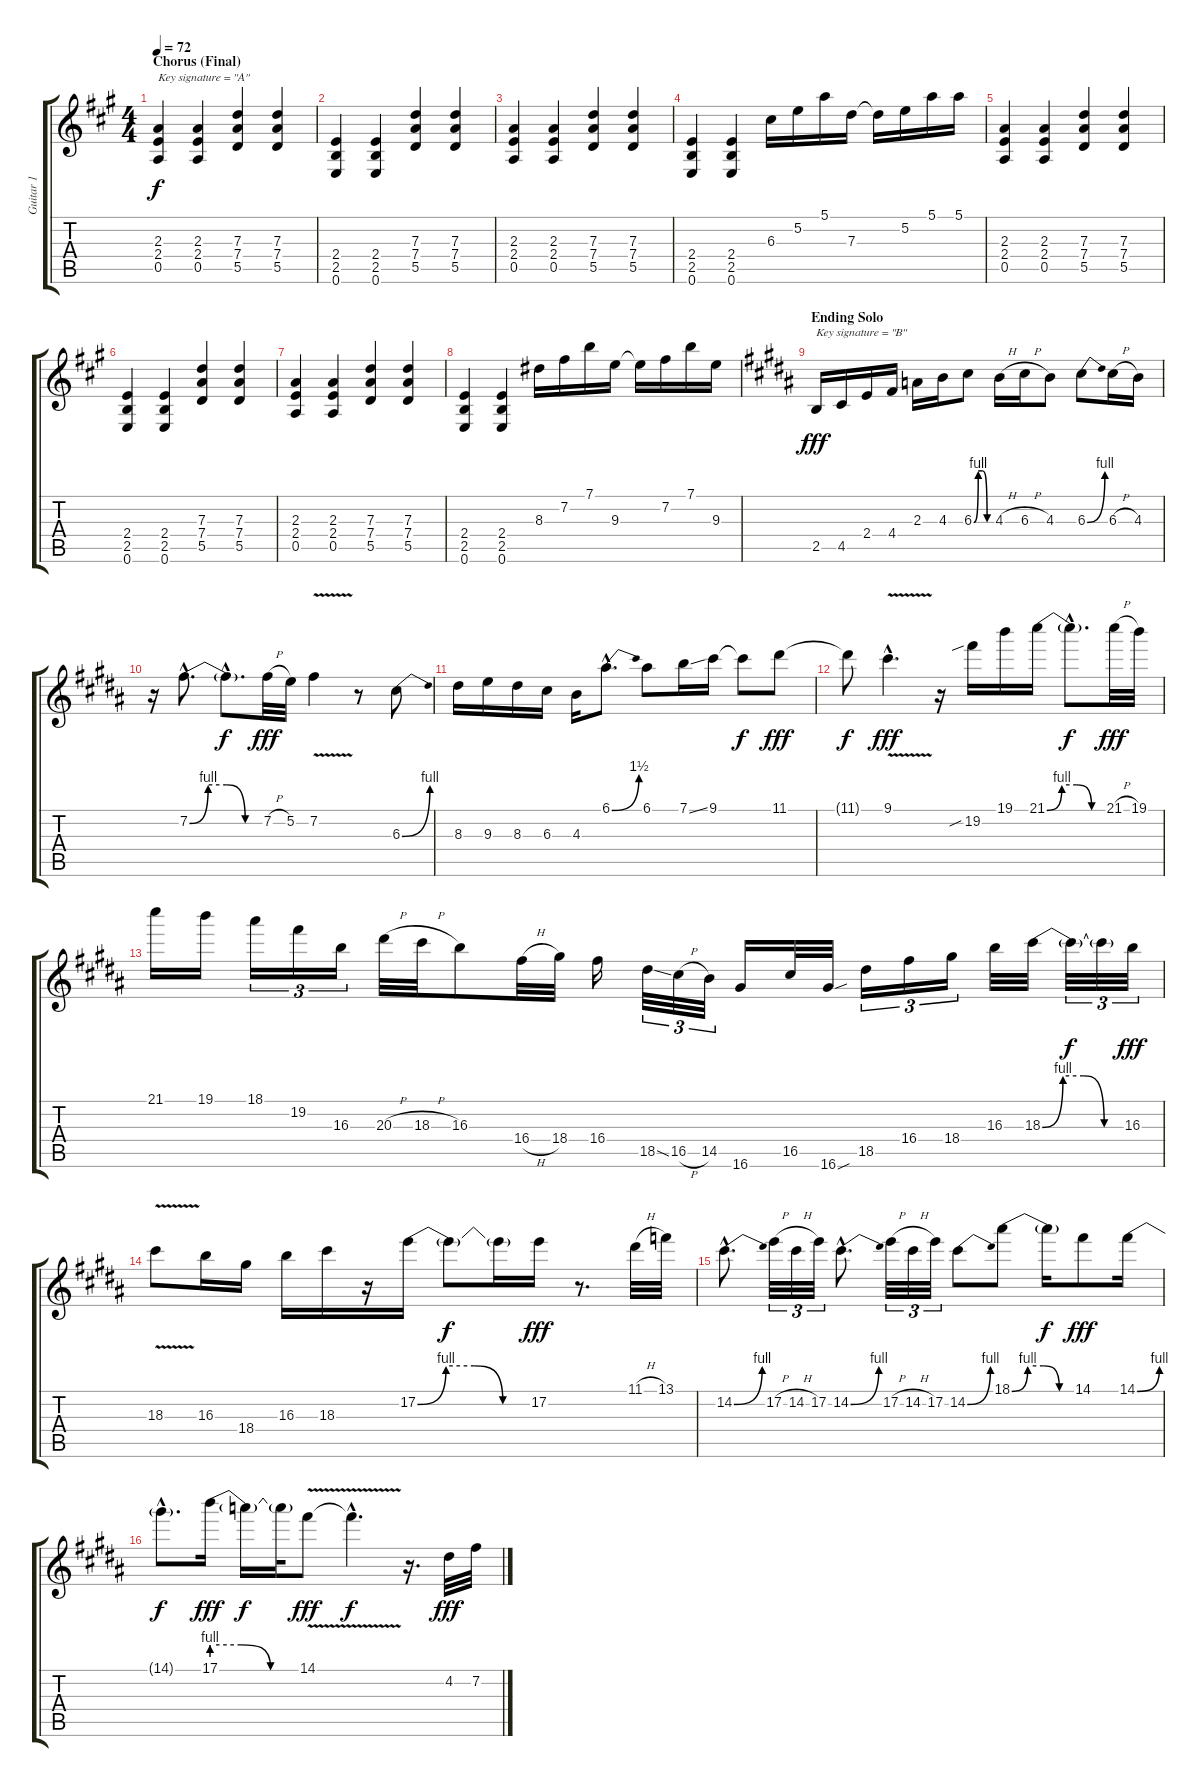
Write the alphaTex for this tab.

\track ("Guitar 1" "Guitar 1") {instrument distortionguitar}
\staff {score tabs}
\tuning (E4 B3 G3 D3 A2 E2) {hide}
\ts (4 4)
\section ("" "Chorus (Final)")
\tempo 72
\clef g2
\ks a
(2.3 2.4 0.5).4{txt "Key signature = \"A\"" dy f} (2.3 2.4 0.5).4 (7.3 7.4 5.5).4 (7.3 7.4 5.5).4 |
(2.4 2.5 0.6).4 (2.4 2.5 0.6).4 (7.3 7.4 5.5).4 (7.3 7.4 5.5).4 |
(2.3 2.4 0.5).4 (2.3 2.4 0.5).4 (7.3 7.4 5.5).4 (7.3 7.4 5.5).4 |
(2.4 2.5 0.6).4 (2.4 2.5 0.6).4 6.3.16{volume 16 balance 4 instrument electricguitarclean} 5.2.16 5.1.16 7.3.16 7.3{t}.16 5.2.16 5.1.16 5.1.16 |
(2.3 2.4 0.5).4{volume 14 balance 4 instrument distortionguitar} (2.3 2.4 0.5).4 (7.3 7.4 5.5).4 (7.3 7.4 5.5).4 |
(2.4 2.5 0.6).4 (2.4 2.5 0.6).4 (7.3 7.4 5.5).4 (7.3 7.4 5.5).4 |
(2.3 2.4 0.5).4 (2.3 2.4 0.5).4 (7.3 7.4 5.5).4 (7.3 7.4 5.5).4 |
(2.4 2.5 0.6).4 (2.4 2.5 0.6).4 8.3.16{volume 16 balance 4 instrument electricguitarclean} 7.2.16 7.1.16 9.3.16 9.3{t}.16 7.2.16 7.1.16 9.3.16 |
\section ("" "Ending Solo")
\ks b
2.5.16{txt "Key signature = \"B\"" dy fff volume 16 balance 2 instrument distortionguitar} 4.5.16 2.4.16 4.4.16 2.3.16 4.3.16 6.3{be (custom 0 0 15 4 30 4 45 0 60 0)}.8 4.3{h}.16 6.3{h}.16 4.3.8 6.3{be (bend 0 0 60 4)}.8 6.3{h}.16 4.3.16 |
r.16 7.2{be (custom 0 0 15 4 30 4 45 0 60 0) hac}.8{d} 7.2{hac t}.8{d dy f} 7.2{h}.32{dy fff} 5.2.32 7.2{v}.4 r.8 6.3{be (bend 0 0 60 4)}.8 |
8.3.16 9.3.16 8.3.16 6.3.16 4.3.16 6.1{be (bend 0 0 60 6) hac}.8{d} 6.1.8 7.1{ss}.16 9.1.16 9.1{t}.8{dy f} 11.1.8{dy fff} |
11.1{t}.8{dy f} 9.1{v hac}.4{d dy fff} r.16 19.2{sib}.16 19.1.16 21.1{be (custom 0 0 15 4 30 4 45 0 60 0)}.16 21.1{hac t}.8{d dy f} 21.1{h}.32{dy fff} 19.1.32 |
21.1.16 19.1.16 18.1.16{tu (3 2)} 19.2.16{tu (3 2)} 16.3.16{tu (3 2)} 20.3{h}.32 18.3{h}.32 16.3.8 16.4{h}.32 18.4.32 16.4.16 18.5{ss}.32{tu (3 2)} 16.5{h}.32{tu (3 2)} 14.5.32{tu (3 2)} 16.6.16 16.5.32 16.6{sou}.32 18.5.16{tu (3 2)} 16.4.16{tu (3 2)} 18.4.16{tu (3 2)} 16.3.32 18.3{be (custom 0 0 15 4 30 4 45 0 60 0)}.32 18.3{t}.32{tu (3 2) dy f} 18.3{t}.32{tu (3 2)} 16.3.32{tu (3 2) dy fff} |
18.3{v}.8 16.3.16 18.4.16 16.3.16 18.3.16 r.16 17.2{be (custom 0 0 15 4 30 4 45 0 60 0)}.16 17.2{t}.8{dy f} 17.2{t}.16 17.2.16{dy fff} r.8{d} 11.1{h}.32 13.1.32 |
14.2{be (bend 0 0 60 4) hac}.8{d} 17.2{h}.32{tu (3 2)} 14.2{h}.32{tu (3 2)} 17.2.32{tu (3 2)} 14.2{be (bend 0 0 60 4) hac}.8{d} 17.2{h}.32{tu (3 2)} 14.2{h}.32{tu (3 2)} 17.2.32{tu (3 2)} 14.2{be (bend 0 0 60 4)}.8 18.1{be (custom 0 0 15 4 30 4 45 0 60 0)}.8 18.1{t}.16{dy f} 14.1.8{dy fff} 14.1{be (bend 0 0 60 4)}.16 |
14.1{hac t}.8{d dy f} 17.1{be (custom 0 4 20 4 40 0 60 0)}.16{dy fff} 17.1{t}.16{dy f} 17.1{t}.32 14.1{v}.8{dy fff} 14.1{hac t}.4{d dy f} r.16{d} 4.2.32{dy fff} 7.2.32
